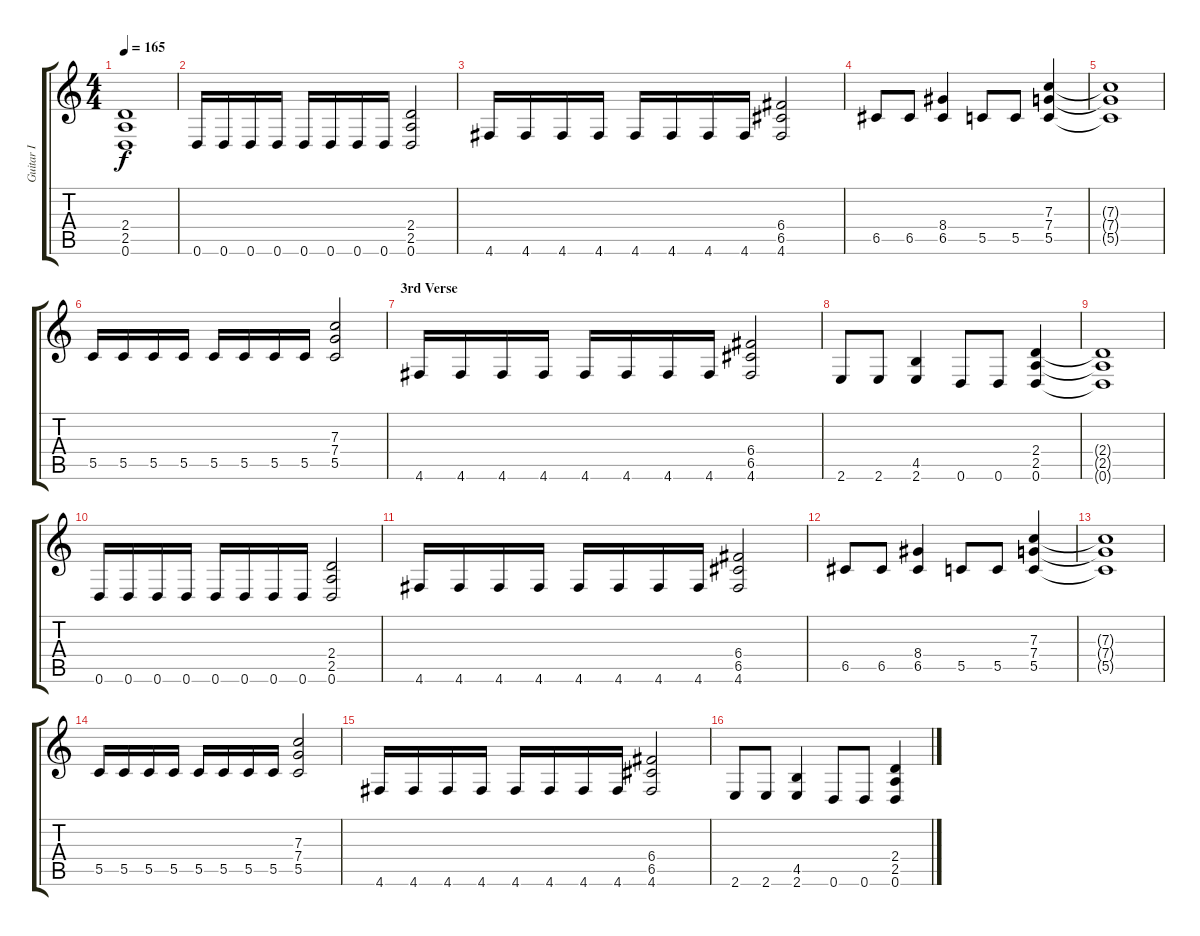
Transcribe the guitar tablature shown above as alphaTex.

\track ("Guitar I" "Guitar I") {instrument distortionguitar}
\staff {score tabs}
\tuning (D4 A3 F3 C3 G2 D2) {hide}
\ts (4 4)
\tempo 165
\clef g2
\ks c
(2.4{t} 2.5{t} 0.6{t}).1{dy f} |
0.6.16 0.6.16 0.6.16 0.6.16 0.6.16 0.6.16 0.6.16 0.6.16 (2.4 2.5 0.6).2 |
4.6.16 4.6.16 4.6.16 4.6.16 4.6.16 4.6.16 4.6.16 4.6.16 (6.4 6.5 4.6).2 |
6.5.8 6.5.8 (8.4 6.5).4 5.5.8 5.5.8 (7.3 7.4 5.5).4 |
(7.3{t} 7.4{t} 5.5{t}).1 |
5.5.16 5.5.16 5.5.16 5.5.16 5.5.16 5.5.16 5.5.16 5.5.16 (7.3 7.4 5.5).2 |
\section ("" "3rd Verse")
4.6.16 4.6.16 4.6.16 4.6.16 4.6.16 4.6.16 4.6.16 4.6.16 (6.4 6.5 4.6).2 |
2.6.8 2.6.8 (4.5 2.6).4 0.6.8 0.6.8 (2.4 2.5 0.6).4 |
(2.4{t} 2.5{t} 0.6{t}).1 |
0.6.16 0.6.16 0.6.16 0.6.16 0.6.16 0.6.16 0.6.16 0.6.16 (2.4 2.5 0.6).2 |
4.6.16 4.6.16 4.6.16 4.6.16 4.6.16 4.6.16 4.6.16 4.6.16 (6.4 6.5 4.6).2 |
6.5.8 6.5.8 (8.4 6.5).4 5.5.8 5.5.8 (7.3 7.4 5.5).4 |
(7.3{t} 7.4{t} 5.5{t}).1 |
5.5.16 5.5.16 5.5.16 5.5.16 5.5.16 5.5.16 5.5.16 5.5.16 (7.3 7.4 5.5).2 |
4.6.16 4.6.16 4.6.16 4.6.16 4.6.16 4.6.16 4.6.16 4.6.16 (6.4 6.5 4.6).2 |
2.6.8 2.6.8 (4.5 2.6).4 0.6.8 0.6.8 (2.4 2.5 0.6).4
